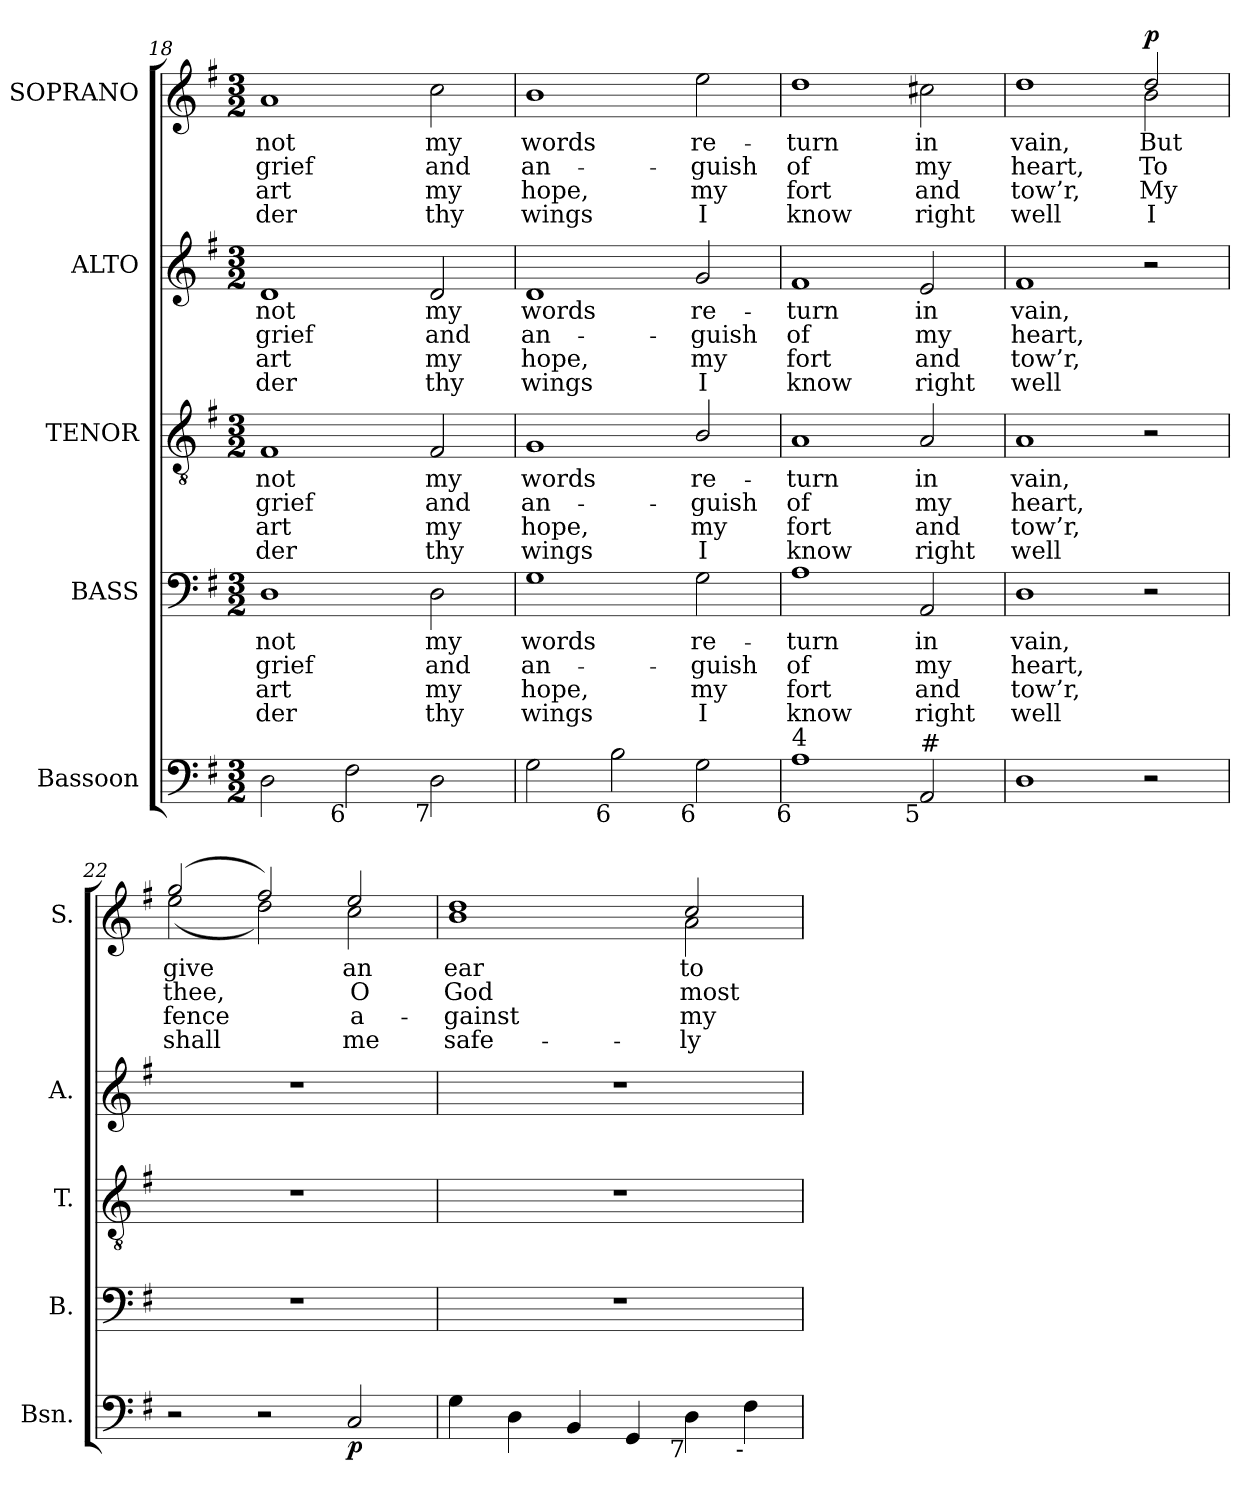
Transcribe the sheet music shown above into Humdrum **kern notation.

**kern	**dynam	**kern	**text	**text	**text	**text	**kern	**text	**text	**text	**text	**kern	**text	**text	**text	**text	**kern	**text	**text	**text	**text	**dynam
*part5	*part5	*part4	*part4	*part4	*part4	*part4	*part3	*part3	*part3	*part3	*part3	*part2	*part2	*part2	*part2	*part2	*part1	*part1	*part1	*part1	*part1	*part1
*staff5	*staff5	*staff4	*staff4	*staff4	*staff4	*staff4	*staff3	*staff3	*staff3	*staff3	*staff3	*staff2	*staff2	*staff2	*staff2	*staff2	*staff1	*staff1	*staff1	*staff1	*staff1	*staff1
*I"Bassoon	*	*I"BASS	*	*	*	*	*I"TENOR	*	*	*	*	*I"ALTO	*	*	*	*	*I"SOPRANO	*	*	*	*	*
*I'Bsn.	*	*I'B.	*	*	*	*	*I'T.	*	*	*	*	*I'A.	*	*	*	*	*I'S.	*	*	*	*	*
*clefF4	*	*clefF4	*	*	*	*	*clefGv2	*	*	*	*	*clefG2	*	*	*	*	*clefG2	*	*	*	*	*
*	*	*	*	*	*	*	*ITrd7c12	*	*	*	*	*	*	*	*	*	*	*	*	*	*	*
*k[f#]	*	*k[f#]	*	*	*	*	*k[f#]	*	*	*	*	*k[f#]	*	*	*	*	*k[f#]	*	*	*	*	*
*G:	*	*G:	*	*	*	*	*G:	*	*	*	*	*G:	*	*	*	*	*G:	*	*	*	*	*
*M3/2	*	*M3/2	*	*	*	*	*M3/2	*	*	*	*	*M3/2	*	*	*	*	*M3/2	*	*	*	*	*
=18	=18	=18	=18	=18	=18	=18	=18	=18	=18	=18	=18	=18	=18	=18	=18	=18	=18	=18	=18	=18	=18	=18
!	!	!	!LO:LY:b:color=#000000	!LO:LY:b:color=#000000	!LO:LY:b:color=#000000	!LO:LY:b:color=#000000	!	!	!	!	!	!	!	!	!	!	!	!	!	!	!	!
!	!	!	!	!	!	!	!	!LO:LY:b:color=#000000	!LO:LY:b:color=#000000	!LO:LY:b:color=#000000	!LO:LY:b:color=#000000	!	!	!	!	!	!	!	!	!	!	!
!	!	!	!	!	!	!	!	!	!	!	!	!	!LO:LY:b:color=#000000	!LO:LY:b:color=#000000	!LO:LY:b:color=#000000	!LO:LY:b:color=#000000	!	!	!	!	!	!
!	!	!	!	!	!	!	!	!	!	!	!	!	!	!	!	!	!	!LO:LY:b:color=#000000	!LO:LY:b:color=#000000	!LO:LY:b:color=#000000	!LO:LY:b:color=#000000	!
2Di\	.	1Di	not	grief	-art	der	1FF#i	not	grief	-art	der	1di	not	grief	-art	der	1ai	not	grief	-art	der	.
!LO:TX:b:rj:t=6	!	!	!	!	!	!	!	!	!	!	!	!	!	!	!	!	!	!	!	!	!	!
2F#i\	.	.	.	.	.	.	.	.	.	.	.	.	.	.	.	.	.	.	.	.	.	.
!	!	!	!LO:LY:b:color=#000000	!LO:LY:b:color=#000000	!LO:LY:b:color=#000000	!LO:LY:b:color=#000000	!	!	!	!	!	!	!	!	!	!	!	!	!	!	!	!
!	!	!	!	!	!	!	!	!LO:LY:b:color=#000000	!LO:LY:b:color=#000000	!LO:LY:b:color=#000000	!LO:LY:b:color=#000000	!	!	!	!	!	!	!	!	!	!	!
!	!	!	!	!	!	!	!	!	!	!	!	!	!LO:LY:b:color=#000000	!LO:LY:b:color=#000000	!LO:LY:b:color=#000000	!LO:LY:b:color=#000000	!	!	!	!	!	!
!LO:TX:b:rj:t=7	!	!	!	!	!	!	!	!	!	!	!	!	!	!	!	!	!	!	!	!	!	!
!	!	!	!	!	!	!	!	!	!	!	!	!	!	!	!	!	!	!LO:LY:b:color=#000000	!LO:LY:b:color=#000000	!LO:LY:b:color=#000000	!LO:LY:b:color=#000000	!
2Di\	.	2Di\	my	and	my	thy	2FF#i/	my	and	my	thy	2di/	my	and	my	thy	2cci\	my	and	my	thy	.
=19	=19	=19	=19	=19	=19	=19	=19	=19	=19	=19	=19	=19	=19	=19	=19	=19	=19	=19	=19	=19	=19	=19
!	!	!	!LO:LY:b:color=#000000	!LO:LY:b:color=#000000	!LO:LY:b:color=#000000	!LO:LY:b:color=#000000	!	!	!	!	!	!	!	!	!	!	!	!	!	!	!	!
!	!	!	!	!	!	!	!	!LO:LY:b:color=#000000	!LO:LY:b:color=#000000	!LO:LY:b:color=#000000	!LO:LY:b:color=#000000	!	!	!	!	!	!	!	!	!	!	!
!	!	!	!	!	!	!	!	!	!	!	!	!	!LO:LY:b:color=#000000	!LO:LY:b:color=#000000	!LO:LY:b:color=#000000	!LO:LY:b:color=#000000	!	!	!	!	!	!
!	!	!	!	!	!	!	!	!	!	!	!	!	!	!	!	!	!	!LO:LY:b:color=#000000	!LO:LY:b:color=#000000	!LO:LY:b:color=#000000	!LO:LY:b:color=#000000	!
2Gi\	.	1Gi	words	an-	hope,	wings	1GGi	words	an-	hope,	wings	1di	words	an-	hope,	wings	1bi	words	an-	hope,	wings	.
!LO:TX:b:rj:t=6	!	!	!	!	!	!	!	!	!	!	!	!	!	!	!	!	!	!	!	!	!	!
2Bi\	.	.	.	.	.	.	.	.	.	.	.	.	.	.	.	.	.	.	.	.	.	.
!	!	!	!LO:LY:b:color=#000000	!LO:LY:b:color=#000000	!LO:LY:b:color=#000000	!LO:LY:b:color=#000000	!	!	!	!	!	!	!	!	!	!	!	!	!	!	!	!
!	!	!	!	!	!	!	!	!LO:LY:b:color=#000000	!LO:LY:b:color=#000000	!LO:LY:b:color=#000000	!LO:LY:b:color=#000000	!	!	!	!	!	!	!	!	!	!	!
!	!	!	!	!	!	!	!	!	!	!	!	!	!LO:LY:b:color=#000000	!LO:LY:b:color=#000000	!LO:LY:b:color=#000000	!LO:LY:b:color=#000000	!	!	!	!	!	!
!LO:TX:b:rj:t=6	!	!	!	!	!	!	!	!	!	!	!	!	!	!	!	!	!	!	!	!	!	!
!	!	!	!	!	!	!	!	!	!	!	!	!	!	!	!	!	!	!LO:LY:b:color=#000000	!LO:LY:b:color=#000000	!LO:LY:b:color=#000000	!LO:LY:b:color=#000000	!
2Gi\	.	2Gi\	re-	-guish	my	I	2BBi/	re-	-guish	my	I	2gi/	re-	-guish	my	I	2eei\	re-	-guish	my	I	.
=20	=20	=20	=20	=20	=20	=20	=20	=20	=20	=20	=20	=20	=20	=20	=20	=20	=20	=20	=20	=20	=20	=20
!	!	!	!LO:LY:b:color=#000000	!LO:LY:b:color=#000000	!LO:LY:b:color=#000000	!LO:LY:b:color=#000000	!	!	!	!	!	!	!	!	!	!	!	!	!	!	!	!
!	!	!	!	!	!	!	!	!LO:LY:b:color=#000000	!LO:LY:b:color=#000000	!LO:LY:b:color=#000000	!LO:LY:b:color=#000000	!	!	!	!	!	!	!	!	!	!	!
!	!	!	!	!	!	!	!	!	!	!	!	!	!LO:LY:b:color=#000000	!LO:LY:b:color=#000000	!LO:LY:b:color=#000000	!LO:LY:b:color=#000000	!	!	!	!	!	!
!LO:TX:b:rj:t=6	!	!	!	!	!	!	!	!	!	!	!	!	!	!	!	!	!	!	!	!	!	!
!LO:TX:t=4	!	!	!	!	!	!	!	!	!	!	!	!	!	!	!	!	!	!	!	!	!	!
!	!	!	!	!	!	!	!	!	!	!	!	!	!	!	!	!	!	!LO:LY:b:color=#000000	!LO:LY:b:color=#000000	!LO:LY:b:color=#000000	!LO:LY:b:color=#000000	!
1Ai	.	1Ai	-turn	of	fort	know	1AAi	-turn	of	fort	know	1f#i	-turn	of	fort	know	1ddi	-turn	of	fort	know	.
!	!	!	!LO:LY:b:color=#000000	!LO:LY:b:color=#000000	!LO:LY:b:color=#000000	!LO:LY:b:color=#000000	!	!	!	!	!	!	!	!	!	!	!	!	!	!	!	!
!	!	!	!	!	!	!	!	!LO:LY:b:color=#000000	!LO:LY:b:color=#000000	!LO:LY:b:color=#000000	!LO:LY:b:color=#000000	!	!	!	!	!	!	!	!	!	!	!
!	!	!	!	!	!	!	!	!	!	!	!	!	!LO:LY:b:color=#000000	!LO:LY:b:color=#000000	!LO:LY:b:color=#000000	!LO:LY:b:color=#000000	!	!	!	!	!	!
!LO:TX:b:rj:t=5	!	!	!	!	!	!	!	!	!	!	!	!	!	!	!	!	!	!	!	!	!	!
!LO:TX:t=#	!	!	!	!	!	!	!	!	!	!	!	!	!	!	!	!	!	!	!	!	!	!
!	!	!	!	!	!	!	!	!	!	!	!	!	!	!	!	!	!	!LO:LY:b:color=#000000	!LO:LY:b:color=#000000	!LO:LY:b:color=#000000	!LO:LY:b:color=#000000	!
2AAi/	.	2AAi/	in	my	and	right	2AAi/	in	my	and	right	2ei/	in	my	and	right	2cc#Xi\	in	my	and	right	.
=21	=21	=21	=21	=21	=21	=21	=21	=21	=21	=21	=21	=21	=21	=21	=21	=21	=21	=21	=21	=21	=21	=21
!	!	!	!LO:LY:b:color=#000000	!LO:LY:b:color=#000000	!LO:LY:b:color=#000000	!LO:LY:b:color=#000000	!	!	!	!	!	!	!	!	!	!	!	!	!	!	!	!
!	!	!	!	!	!	!	!	!LO:LY:b:color=#000000	!LO:LY:b:color=#000000	!LO:LY:b:color=#000000	!LO:LY:b:color=#000000	!	!	!	!	!	!	!	!	!	!	!
!	!	!	!	!	!	!	!	!	!	!	!	!	!LO:LY:b:color=#000000	!LO:LY:b:color=#000000	!LO:LY:b:color=#000000	!LO:LY:b:color=#000000	!	!	!	!	!	!
!	!	!	!	!	!	!	!	!	!	!	!	!	!	!	!	!	!	!LO:LY:b:color=#000000	!LO:LY:b:color=#000000	!LO:LY:b:color=#000000	!LO:LY:b:color=#000000	!
*	*	*	*	*	*	*	*	*	*	*	*	*	*	*	*	*	*^	*	*	*	*	*
1Di	.	1Di	vain,	heart,	tow’r,	well	1AAi	vain,	heart,	tow’r,	well	1f#i	vain,	heart,	tow’r,	well	1ddi	1ryy	vain,	heart,	tow’r,	well	.
!	!	!	!	!	!	!	!	!	!	!	!	!	!	!	!	!	!	!	!LO:LY:b:color=#000000	!LO:LY:b:color=#000000	!LO:LY:b:color=#000000	!LO:LY:b:color=#000000	!
2r	.	2r	.	.	.	.	2r	.	.	.	.	2r	.	.	.	.	2ddi/	2bi\	But	To	My	I	p
=22	=22	=22	=22	=22	=22	=22	=22	=22	=22	=22	=22	=22	=22	=22	=22	=22	=22	=22	=22	=22	=22	=22	=22
!	!	!LO:N:vis=1	!	!	!	!	!LO:N:vis=1	!	!	!	!	!LO:N:vis=1	!	!	!	!	!	!	!	!	!	!	!
!	!	!	!	!	!	!	!	!	!	!	!	!	!	!	!	!	!	!	!LO:LY:b:color=#000000	!LO:LY:b:color=#000000	!LO:LY:b:color=#000000	!LO:LY:b:color=#000000	!
2r	.	1.r	.	.	.	.	1.r	.	.	.	.	1.r	.	.	.	.	(2ggi/	(2eei\	give	thee,	fence	shall	.
2r	.	.	.	.	.	.	.	.	.	.	.	.	.	.	.	.	2ff#i/)	2ddi\)	.	.	.	.	.
!	!	!	!	!	!	!	!	!	!	!	!	!	!	!	!	!	!	!	!LO:LY:b:color=#000000	!LO:LY:b:color=#000000	!LO:LY:b:color=#000000	!LO:LY:b:color=#000000	!
2Ci/	p	.	.	.	.	.	.	.	.	.	.	.	.	.	.	.	2eei/	2cci\	an	O	a-	-me	.
=23	=23	=23	=23	=23	=23	=23	=23	=23	=23	=23	=23	=23	=23	=23	=23	=23	=23	=23	=23	=23	=23	=23	=23
!	!	!LO:N:vis=1	!	!	!	!	!LO:N:vis=1	!	!	!	!	!LO:N:vis=1	!	!	!	!	!	!	!	!	!	!	!
!	!	!	!	!	!	!	!	!	!	!	!	!	!	!	!	!	!	!	!LO:LY:b:color=#000000	!LO:LY:b:color=#000000	!LO:LY:b:color=#000000	!LO:LY:b:color=#000000	!
4Gi\	.	1.r	.	.	.	.	1.r	.	.	.	.	1.r	.	.	.	.	1ddi	1bi	ear	God	gainst	safe-	.
4Di\	.	.	.	.	.	.	.	.	.	.	.	.	.	.	.	.	.	.	.	.	.	.	.
4BBi/	.	.	.	.	.	.	.	.	.	.	.	.	.	.	.	.	.	.	.	.	.	.	.
4GGi/	.	.	.	.	.	.	.	.	.	.	.	.	.	.	.	.	.	.	.	.	.	.	.
!LO:TX:b:rj:t=7	!	!	!	!	!	!	!	!	!	!	!	!	!	!	!	!	!	!	!	!	!	!	!
!	!	!	!	!	!	!	!	!	!	!	!	!	!	!	!	!	!	!	!LO:LY:b:color=#000000	!LO:LY:b:color=#000000	!LO:LY:b:color=#000000	!LO:LY:b:color=#000000	!
4Di\	.	.	.	.	.	.	.	.	.	.	.	.	.	.	.	.	2cci/	2ai\	to	most	-my	ly	.
!LO:TX:b:rj:t=-	!	!	!	!	!	!	!	!	!	!	!	!	!	!	!	!	!	!	!	!	!	!	!
4F#i\	.	.	.	.	.	.	.	.	.	.	.	.	.	.	.	.	.	.	.	.	.	.	.
*	*	*	*	*	*	*	*	*	*	*	*	*	*	*	*	*	*v	*v	*	*	*	*	*
=	=	=	=	=	=	=	=	=	=	=	=	=	=	=	=	=	=	=	=	=	=	=
*-	*-	*-	*-	*-	*-	*-	*-	*-	*-	*-	*-	*-	*-	*-	*-	*-	*-	*-	*-	*-	*-	*-
